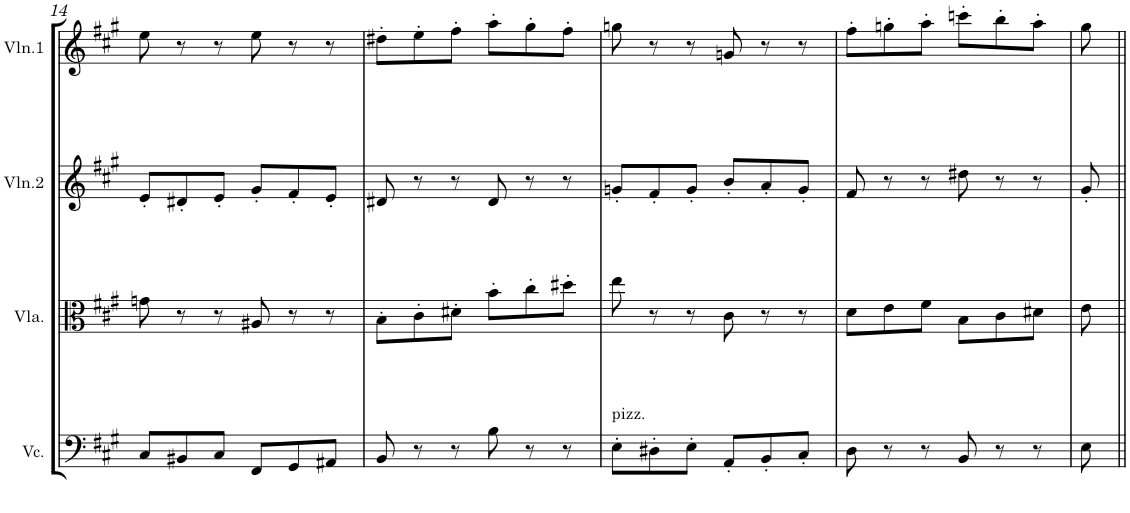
**kern	**kern	**kern	**kern
*part4	*part3	*part2	*part1
*staff4	*staff3	*staff2	*staff1
*I"Violoncello	*I"Viola	*I"Violin II	*I"Violin I
*I'Vc.	*I'Vla.	*I'Vln.2	*I'Vln.1
!!LO:PB:g=z
*clefF4	*clefC3	*clefG2	*clefG2
*k[f#c#g#]	*k[f#c#g#]	*k[f#c#g#]	*k[f#c#g#]
*M6/8	*M6/8	*M6/8	*M6/8
=14	=14	=14	=14
8C#'/L	8gn\	8e'/L	8ee\
8BB#X'/	8r	8d#X'/	8r
8C#'/J	8r	8e'/J	8r
8FF#'/L	8A#X/	8g#'/L	8ee\
8GG#'/	8r	8f#'/	8r
8AA#X'/J	8r	8e'/J	8r
=15	=15	=15	=15
8BB'/	8B'\L	8d#X/	8dd#X'\L
8r	8c#'\	8r	8ee'\
8r	8d#X'\J	8r	8ff#'\J
8B'\	8b'\L	8d#/	8aa'\L
8r	8cc#'\	8r	8gg#'\
8r	8dd#X'\J	8r	8ff#'\J
=16	=16	=16	=16
!LO:TX:a:t=pizz.	!	!	!
8E'\L	8ee\	8gn'/L	8ggn\
8D#X'\	8r	8f#'/	8r
8E'\J	8r	8g'/J	8r
8AA'/L	8c#\	8b'/L	8gn/
8BB'/	8r	8a'/	8r
8C#'/J	8r	8g'/J	8r
=17	=17	=17	=17
8D\	8d\L	8f#/	8ff#'\L
8r	8e\	8r	8ggn'\
8r	8f#\J	8r	8aa'\J
8BB/	8B\L	8dd#X\	8cccn'\L
8r	8c#\	8r	8bb'\
8r	8d#X\J	8r	8aa'\J
=18	=18	=18	=18
8E\	8e\	8g#'/	8gg#\
=||	=||	=||	=||
*-	*-	*-	*-
